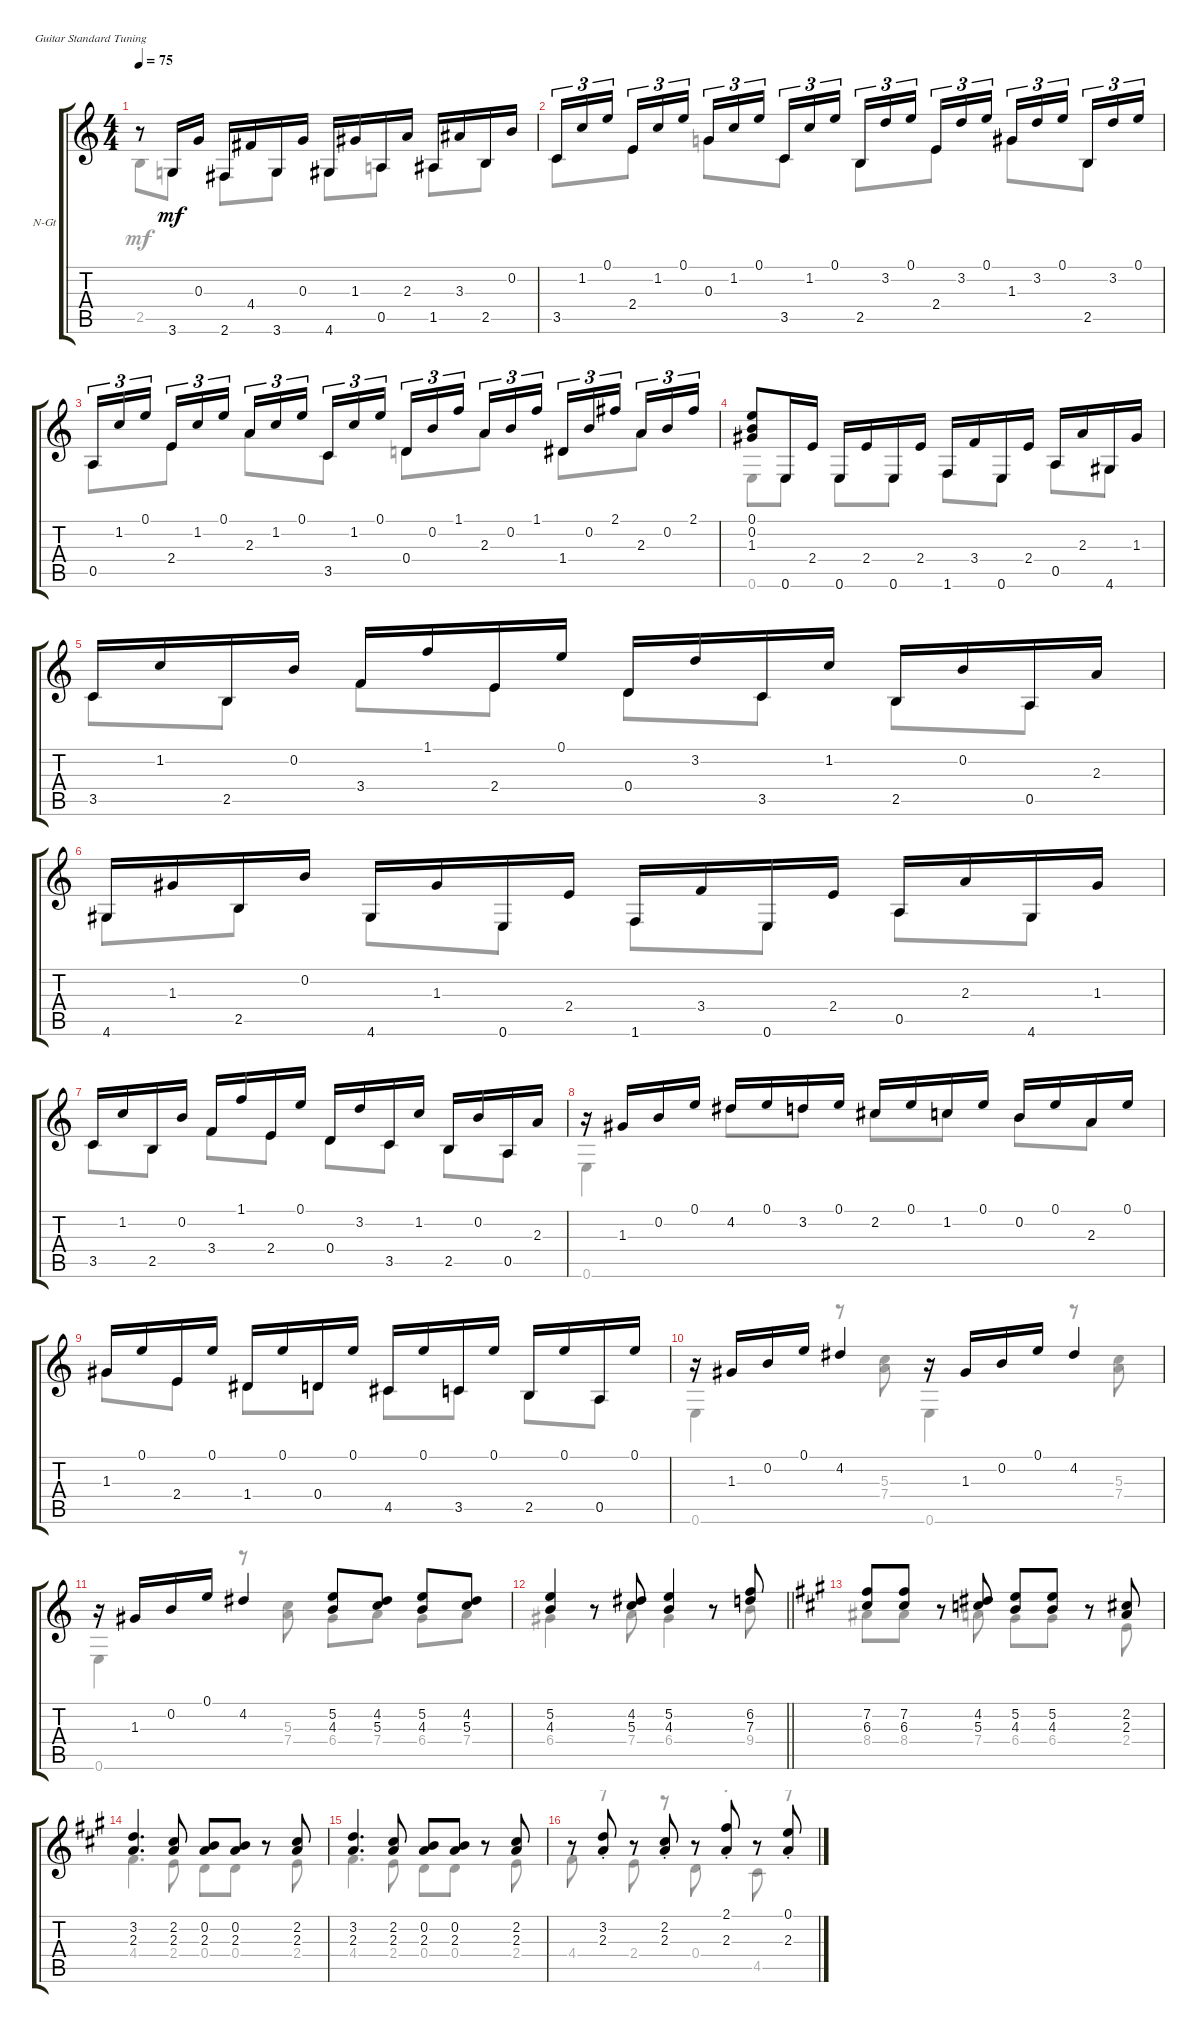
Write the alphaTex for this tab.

\defaultSystemsLayout 4
\bracketExtendMode groupsimilarinstruments
\firstSystemTrackNameOrientation horizontal
\otherSystemsTrackNameOrientation horizontal
\track ("Nylon Guitar" "N-Gt") {instrument acousticguitarsteel}
\staff {score tabs}
\tuning (E4 B3 G3 D3 A2 E2)
\voice
\ts (4 4)
\tempo 75
\clef g2
\scale
1.03909
\ks c
r.8{dy mf} 3.6.16 0.3.16 2.6.16 4.4.16 3.6.16 0.3.16 4.6.16 1.3.16 0.5.16 2.3.16 1.5.16 3.3.16 2.5.16 0.2.16 |
\scale
0.960908 3.5.16{tu (3 2)} 1.2.16{tu (3 2)} 0.1.16{tu (3 2)} 2.4.16{tu (3 2)} 1.2.16{tu (3 2)} 0.1.16{tu (3 2)} 0.3.16{tu (3 2)} 1.2.16{tu (3 2)} 0.1.16{tu (3 2)} 3.5.16{tu (3 2)} 1.2.16{tu (3 2)} 0.1.16{tu (3 2)} 2.5.16{tu (3 2)} 3.2.16{tu (3 2)} 0.1.16{tu (3 2)} 2.4.16{tu (3 2)} 3.2.16{tu (3 2)} 0.1.16{tu (3 2)} 1.3.16{tu (3 2)} 3.2.16{tu (3 2)} 0.1.16{tu (3 2)} 2.5.16{tu (3 2)} 3.2.16{tu (3 2)} 0.1.16{tu (3 2)} |
\scale
1.03909 0.5.16{tu (3 2)} 1.2.16{tu (3 2)} 0.1.16{tu (3 2)} 2.4.16{tu (3 2)} 1.2.16{tu (3 2)} 0.1.16{tu (3 2)} 2.3.16{tu (3 2)} 1.2.16{tu (3 2)} 0.1.16{tu (3 2)} 3.5.16{tu (3 2)} 1.2.16{tu (3 2)} 0.1.16{tu (3 2)} 0.4.16{tu (3 2)} 0.2.16{tu (3 2)} 1.1.16{tu (3 2)} 2.3.16{tu (3 2)} 0.2.16{tu (3 2)} 1.1.16{tu (3 2)} 1.4.16{tu (3 2)} 0.2.16{tu (3 2)} 2.1.16{tu (3 2)} 2.3.16{tu (3 2)} 0.2.16{tu (3 2)} 2.1.16{tu (3 2)} |
\scale
0.960908 (1.3 0.2 0.1).8 0.6.16 2.4.16 0.6.16 2.4.16 0.6.16 2.4.16 1.6.16 3.4.16 0.6.16 2.4.16 0.5.16 2.3.16 4.6.16 1.3.16 |
\scale
1.03909 3.5.16 1.2.16 2.5.16 0.2.16 3.4.16 1.1.16 2.4.16 0.1.16 0.4.16 3.2.16 3.5.16 1.2.16 2.5.16 0.2.16 0.5.16 2.3.16 |
\scale
0.960908 4.6.16 1.3.16 2.5.16 0.2.16 4.6.16 1.3.16 0.6.16 2.4.16 1.6.16 3.4.16 0.6.16 2.4.16 0.5.16 2.3.16 4.6.16 1.3.16 |
\scale
1.03909 3.5.16 1.2.16 2.5.16 0.2.16 3.4.16 1.1.16 2.4.16 0.1.16 0.4.16 3.2.16 3.5.16 1.2.16 2.5.16 0.2.16 0.5.16 2.3.16 |
\scale
0.960908 r.16 1.3.16 0.2.16 0.1.16 4.2.16 0.1.16 3.2.16 0.1.16 2.2.16 0.1.16 1.2.16 0.1.16 0.2.16 0.1.16 2.3.16 0.1.16 |
\scale
1.03909 1.3.16 0.1.16 2.4.16 0.1.16 1.4.16 0.1.16 0.4.16 0.1.16 4.5.16 0.1.16 3.5.16 0.1.16 2.5.16 0.1.16 0.5.16 0.1.16 |
\scale
0.960908 r.16 1.3.16 0.2.16 0.1.16 4.2.4 r.16 1.3.16 0.2.16 0.1.16 4.2.4 |
\scale
1.03909 r.16 1.3.16 0.2.16 0.1.16 4.2.4 (4.3 5.2).8 (4.2 5.3).8 (4.3 5.2).8 (4.2 5.3).8 |
\scale
0.960908
\barLineRight lightlight
(5.2 4.3).4 r.8 (4.2 5.3).8 (5.2 4.3).4 r.8 (6.2 7.3).8 |
\scale
1.07062
\ks a
(6.3 7.2).8 (6.3 7.2).8 r.8 (4.2 5.3).8 (4.3 5.2).8 (5.2 4.3).8 r.8 (2.2 2.3).8 |
\scale
0.929382 (2.3 3.2).4{d} (2.2 2.3).8 (2.3 0.2).8 (2.3 0.2).8 r.8 (2.2 2.3).8 |
\scale
1.07062 (2.3 3.2).4{d} (2.2 2.3).8 (2.3 0.2).8 (2.3 0.2).8 r.8 (2.2 2.3).8 |
\scale
0.929382 r.8 (2.3{st} 3.2{st}).8 r.8 (2.2{st} 2.3{st}).8 r.8 (2.3{st} 2.1{st}).8 r.8 (2.3{st} 0.1{st}).8
\voice
\clef g2
\ottava regular
\simile none
\scale
1.03909
\ks c
2.5.8{dy mf} 3.6.8 2.6.8 3.6.8 4.6.8 0.5.8 1.5.8 2.5.8 |
\scale
0.960908 3.5.8 2.4.8 0.3.8 3.5.8 2.5.8 2.4.8 1.3.8 2.5.8 |
\scale
1.03909 0.5.8 2.4.8 2.3.8 3.5.8 0.4.8 2.3.8 1.4.8 2.3.8 |
\scale
0.960908 0.6.8 0.6.8 0.6.8 0.6.8 1.6.8 0.6.8 0.5.8 4.6.8 |
\scale
1.03909 3.5.8 2.5.8 3.4.8 2.4.8 0.4.8 3.5.8 2.5.8 0.5.8 |
\scale
0.960908 4.6.8 2.5.8 4.6.8 0.6.8 1.6.8 0.6.8 0.5.8 4.6.8 |
\scale
1.03909 3.5.8 2.5.8 3.4.8 2.4.8 0.4.8 3.5.8 2.5.8 0.5.8 |
\scale
0.960908 0.6.4 4.2.8 3.2.8 2.2.8 1.2.8 0.2.8 2.3.8 |
\scale
1.03909 1.3.8 2.4.8 1.4.8 0.4.8 4.5.8 3.5.8 2.5.8 0.5.8 |
\scale
0.960908 0.6.4 r.8 (5.3 7.4).8 0.6.4 r.8 (5.3 7.4).8 |
\scale
1.03909 0.6.4 r.8 (5.3 7.4).8 6.4.8 7.4.8 6.4.8 7.4.8 |
\scale
0.960908
\barLineRight lightlight
6.4.4 r.8 7.4.8 6.4.4 r.8 9.4.8 |
\scale
1.07062
\ks a
8.4.8 8.4.8 r.8 7.4.8 6.4.8 6.4.8 r.8 2.4.8 |
\scale
0.929382 4.4.4{d} 2.4.8 0.4.8 0.4.8 r.8 2.4.8 |
\scale
1.07062 4.4.4{d} 2.4.8 0.4.8 0.4.8 r.8 2.4.8 |
\scale
0.929382 4.4.8 r.8 2.4.8 r.8 0.4.8 r.8 4.5.8 r.8
